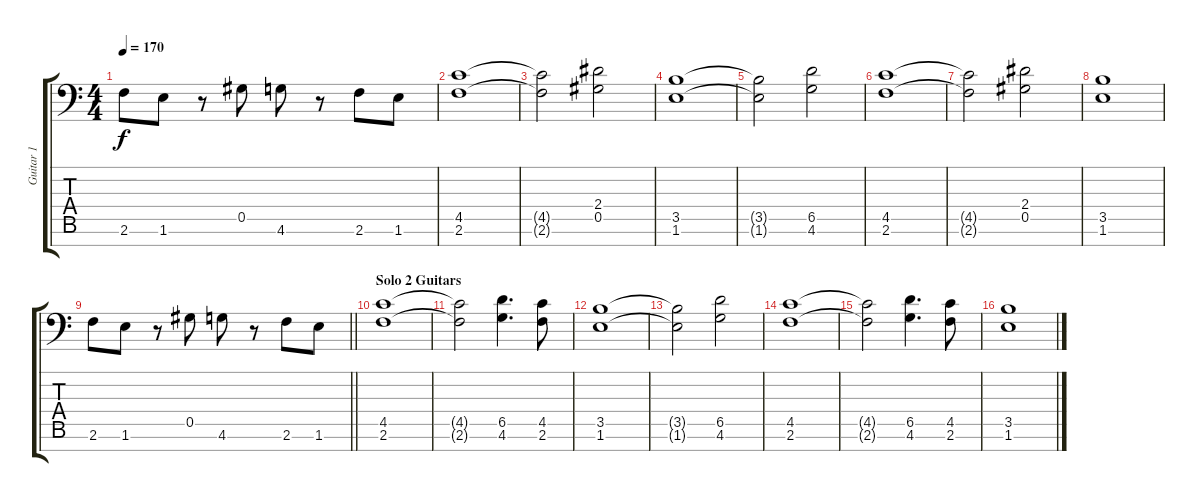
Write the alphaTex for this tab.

\track ("Guitar 1" "Guitar 1") {instrument distortionguitar}
\staff {score tabs}
\tuning (Eb4 Bb3 Gb3 Db3 Ab2 Eb2 Bb1) {hide}
\ts (4 4)
\tempo 170
\clef f4
\ks c
2.6.8{dy f} 1.6.8 r.8 0.5.8 4.6.8 r.8 2.6.8 1.6.8 |
(4.5 2.6).1 |
(4.5{t} 2.6{t}).2 (2.4 0.5).2 |
(3.5 1.6).1 |
(3.5{t} 1.6{t}).2 (6.5 4.6).2 |
(4.5 2.6).1 |
(4.5{t} 2.6{t}).2 (2.4 0.5).2 |
(3.5 1.6).1 |
\barLineRight lightlight
2.6.8 1.6.8 r.8 0.5.8 4.6.8 r.8 2.6.8 1.6.8 |
\section ("" "Solo 2 Guitars")
(4.5 2.6).1 |
(4.5{t} 2.6{t}).2 (6.5 4.6).4{d} (4.5 2.6).8 |
(3.5 1.6).1 |
(3.5{t} 1.6{t}).2 (6.5 4.6).2 |
(4.5 2.6).1 |
(4.5{t} 2.6{t}).2 (6.5 4.6).4{d} (4.5 2.6).8 |
(3.5 1.6).1
